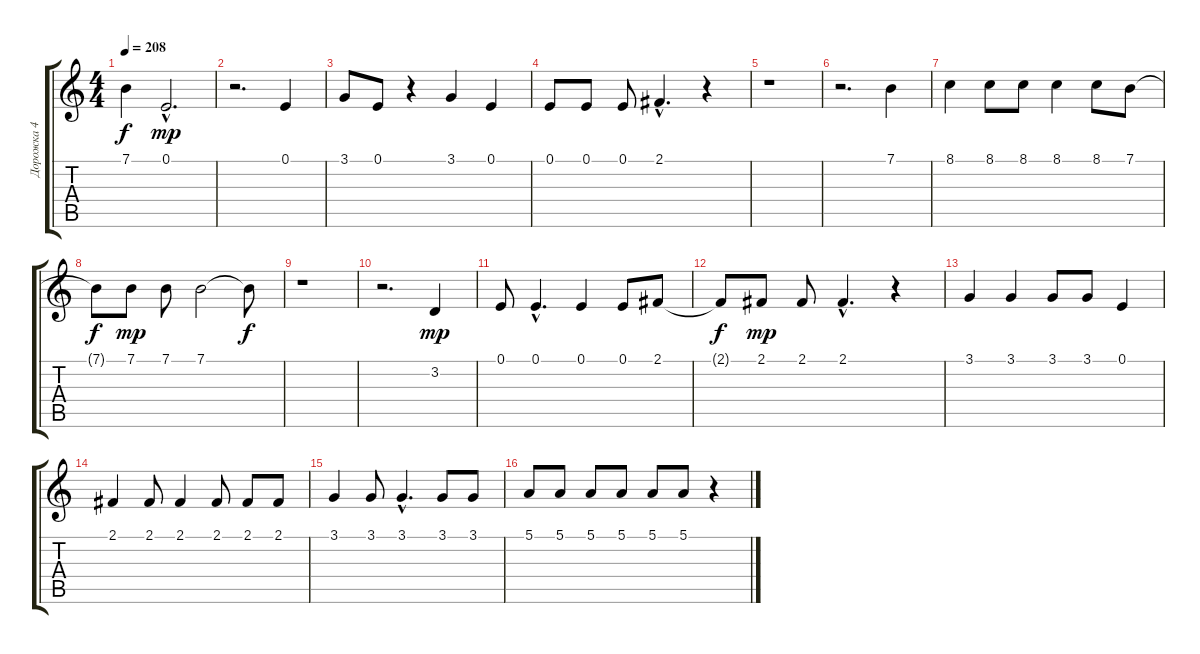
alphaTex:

\track ("Дорожка 4" "Дорожка 4") {instrument baritonesax}
\staff {score tabs}
\tuning (E4 B3 G3 D3 A2 E2) {hide}
\ts (4 4)
\tempo 208
\clef g2
\ks c
7.1{t}.4{dy f} 0.1{hac}.2{d dy mp} |
r.2{d} 0.1.4 |
3.1.8 0.1.8 r.4 3.1.4 0.1.4 |
0.1.8 0.1.8 0.1.8 2.1{hac}.4{d} r.4 |
r.1 |
r.2{d} 7.1.4 |
8.1.4 8.1.8 8.1.8 8.1.4 8.1.8 7.1.8 |
7.1{t}.8{dy f} 7.1.8{dy mp} 7.1.8 7.1.2 7.1{t}.8{dy f} |
r.1 |
r.2{d} 3.2.4{dy mp} |
0.1.8 0.1{hac}.4{d} 0.1.4 0.1.8 2.1.8 |
2.1{t}.8{dy f} 2.1.8{dy mp} 2.1.8 2.1{hac}.4{d} r.4 |
3.1.4 3.1.4 3.1.8 3.1.8 0.1.4 |
2.1.4 2.1.8 2.1.4 2.1.8 2.1.8 2.1.8 |
3.1.4 3.1.8 3.1{hac}.4{d} 3.1.8 3.1.8 |
5.1.8 5.1.8 5.1.8 5.1.8 5.1.8 5.1.8 r.4
